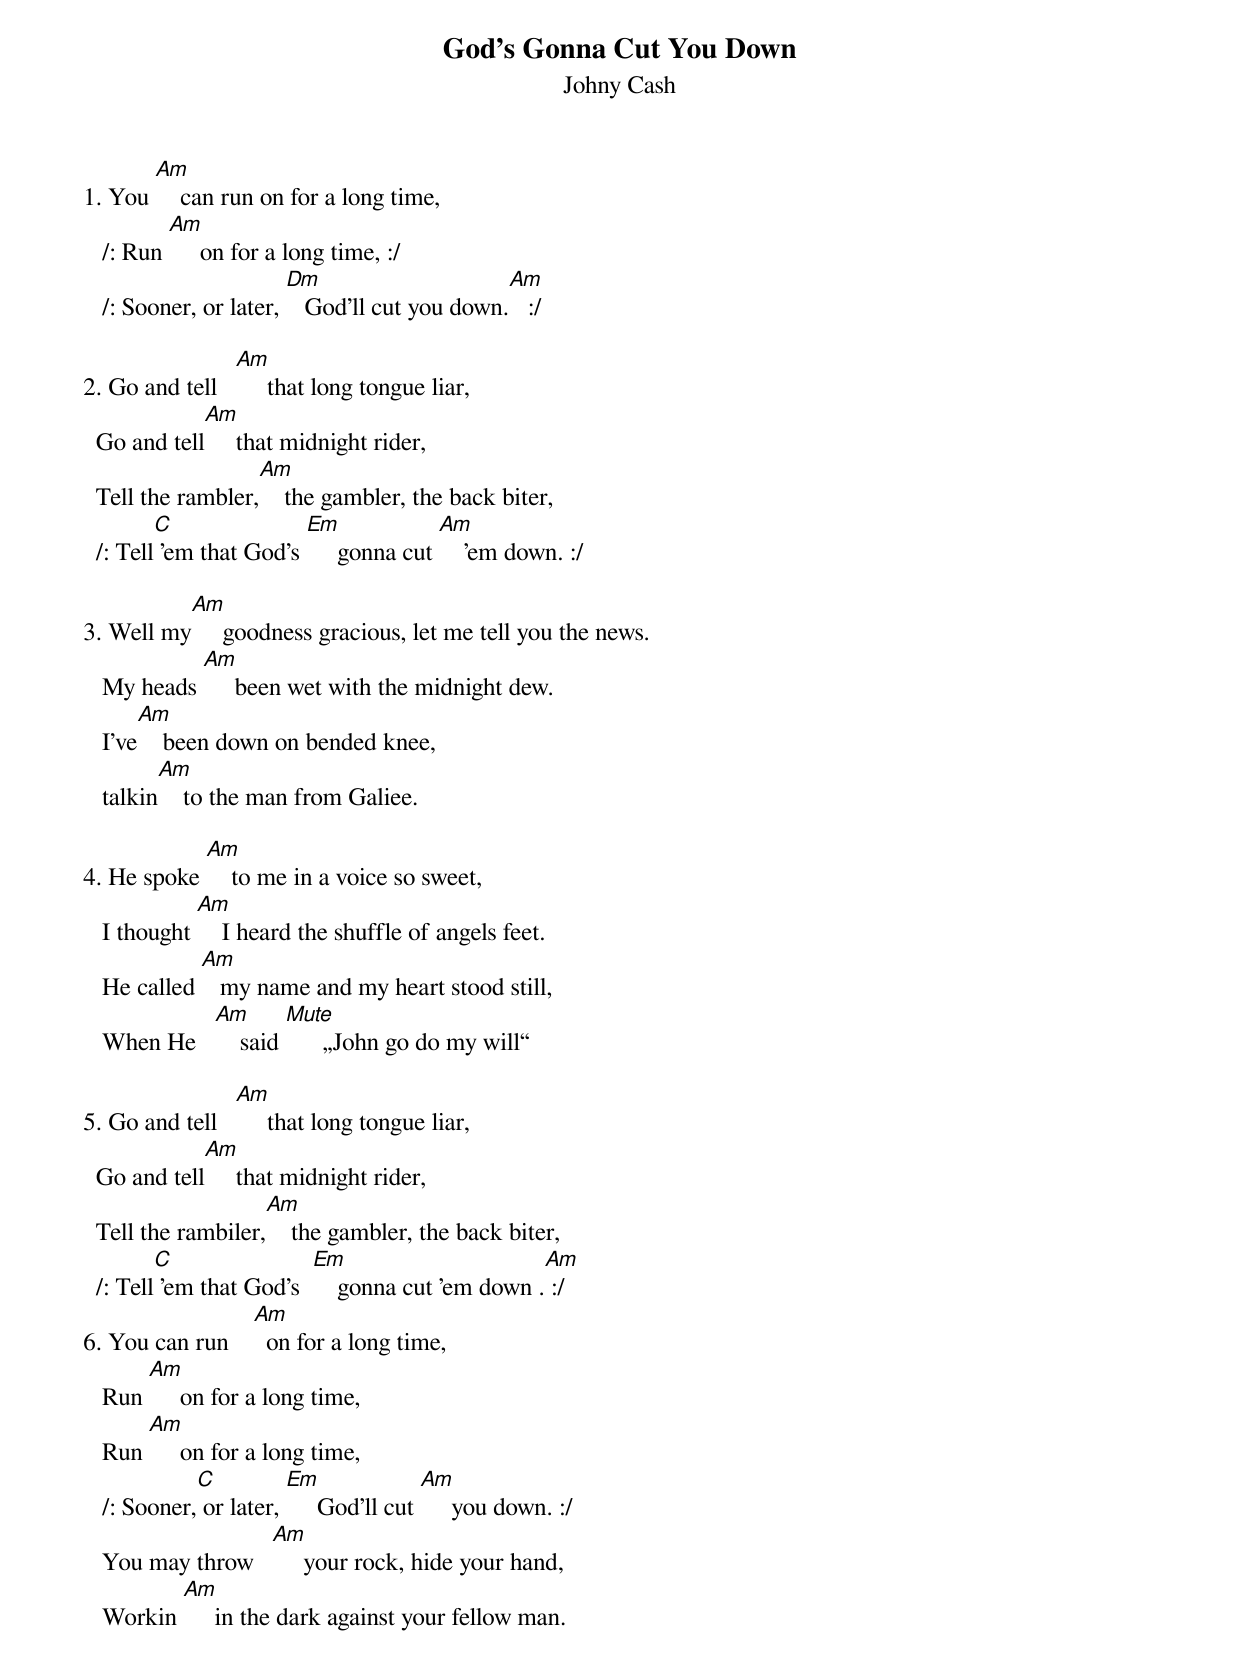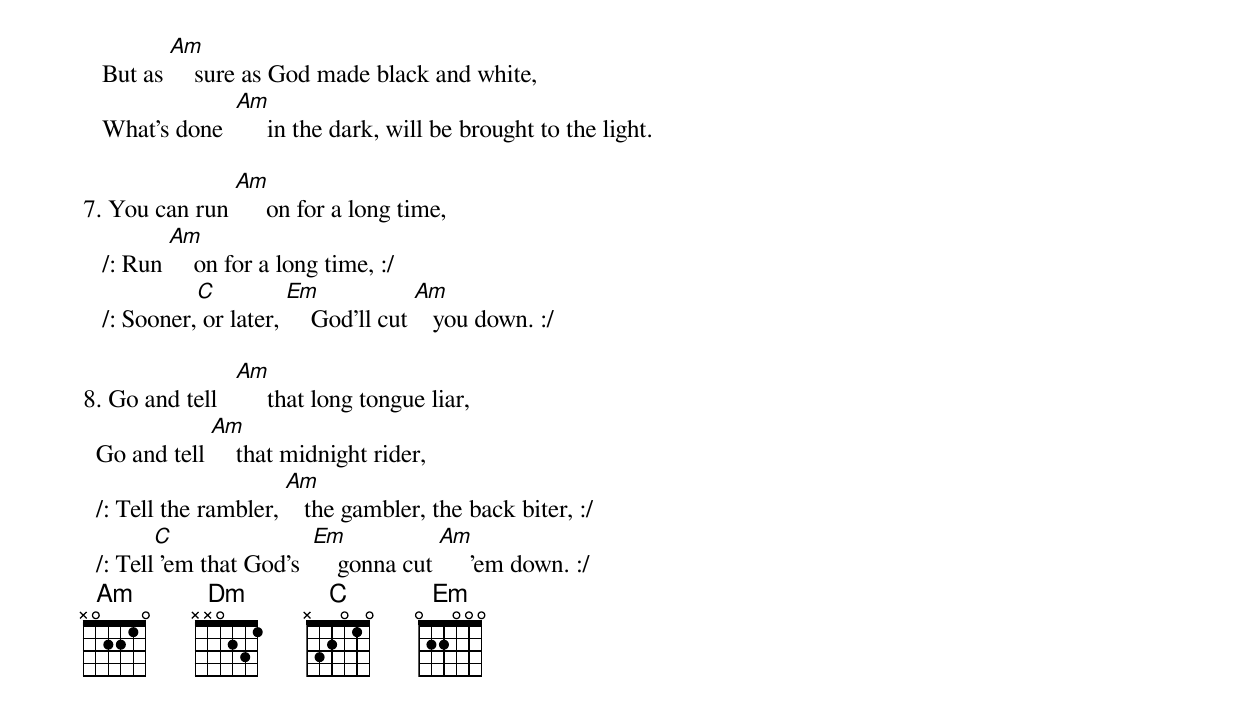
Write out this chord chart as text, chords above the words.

 God’s Gonna Cut You Down
                      Johny Cash

       Am
1. You     can run on for a long time,
          Am
   /: Run      on for a long time, :/
                        Dm                     Am
   /: Sooner, or later,    God’ll cut you down.   :/

                 Am
2. Go and tell        that long tongue liar,
             Am
  Go and tell     that midnight rider,
                   Am
  Tell the rambler,    the gambler, the back biter,
         C               Em             Am
  /: Tell ’em that God’s      gonna cut     ’em down. :/

          Am
3. Well my     goodness gracious, let me tell you the news.
            Am
   My heads      been wet with the midnight dew.
       Am
   I’ve    been down on bended knee,
         Am
   talkin    to the man from Galiee.

            Am
4. He spoke     to me in a voice so sweet,
             Am
   I thought     I heard the shuffle of angels feet.
             Am
   He called    my name and my heart stood still,
             Am       Mute
   When He       said       „John go do my will“

                 Am
5. Go and tell        that long tongue liar,
             Am
  Go and tell     that midnight rider,
                    Am
  Tell the rambiler,    the gambler, the back biter,
         C                Em                      Am
  /: Tell ’em that God’s      gonna cut ’em down . :/
                 Am
6. You can run      on for a long time,
       Am
   Run      on for a long time,
       Am
   Run      on for a long time,
             C          Em              Am
   /: Sooner, or later,      God’ll cut      you down. :/
                   Am
   You may throw        your rock, hide your hand,
          Am
   Workin      in the dark against your fellow man.
          Am
   But as     sure as God made black and white,
                Am
   What’s done       in the dark, will be brought to the light.

               Am
7. You can run      on for a long time,
          Am
   /: Run     on for a long time, :/
             C          Em             Am
   /: Sooner, or later,     God’ll cut    you down. :/

                 Am
8. Go and tell        that long tongue liar,
              Am
  Go and tell     that midnight rider,
                       Am
  /: Tell the rambler,    the gambler, the back biter, :/
         C                Em            Am
  /: Tell ’em that God’s      gonna cut      ’em down. :/
